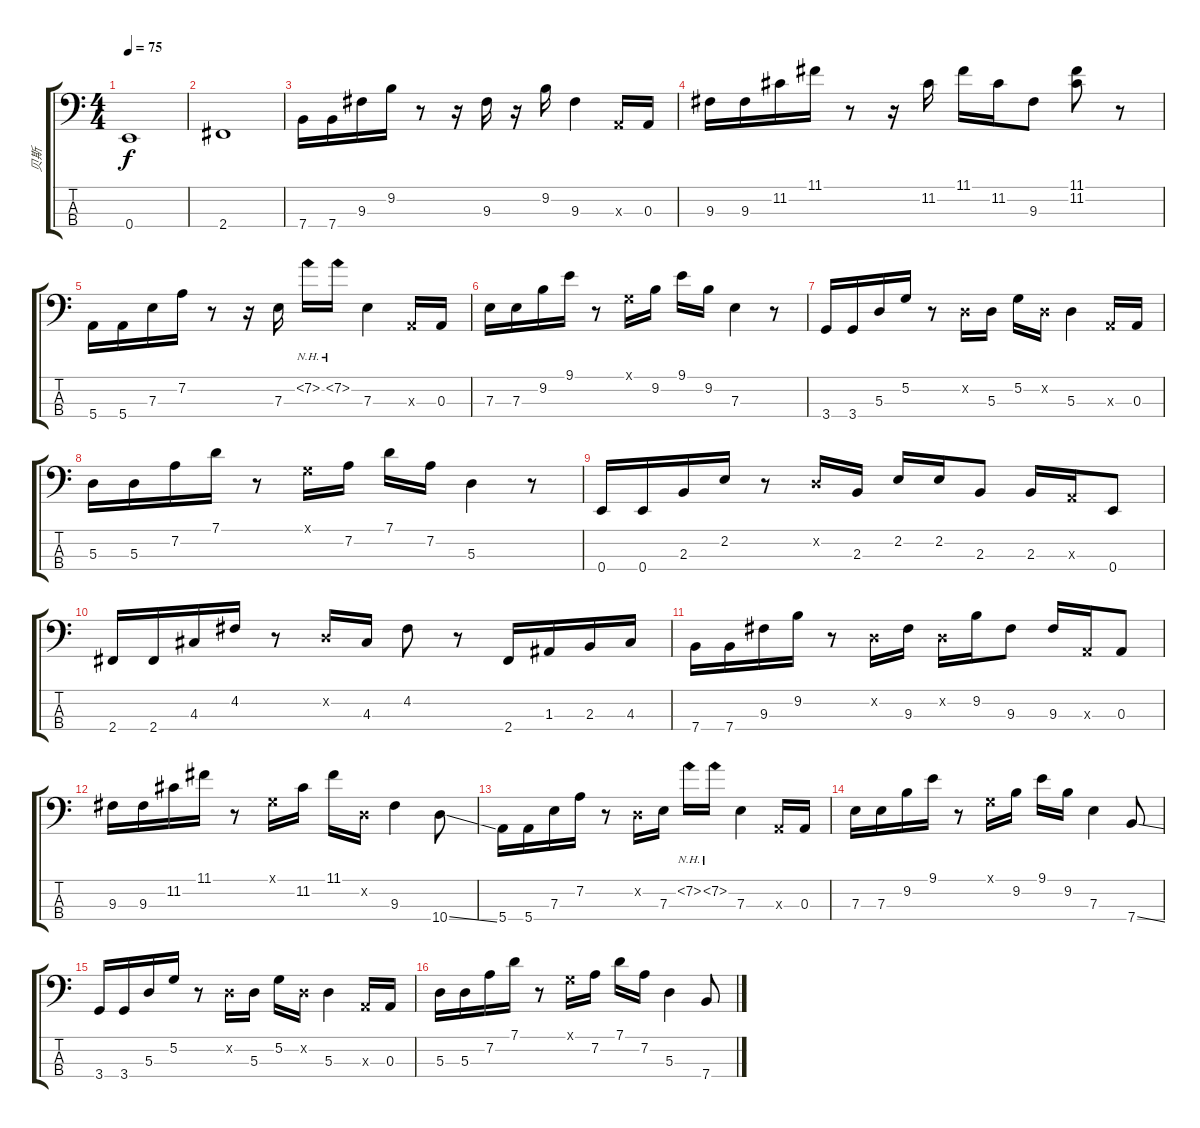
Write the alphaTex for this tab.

\track ("贝斯" "贝斯") {instrument acousticbass}
\staff {score tabs}
\tuning (G2 D2 A1 E1) {hide}
\ts (4 4)
\tempo 75
\clef f4
\ks c
0.4.1{dy f} |
2.4.1 |
7.4.16 7.4.16 9.3.16 9.2.16 r.8 r.16 9.3.16 r.16 9.2.16 9.3.4 0.3{x}.16 0.3.16 |
9.3.16 9.3.16 11.2.16 11.1.16 r.8 r.16 11.2.16 11.1.16 11.2.16 9.3.8 (11.1 11.2).8 r.8 |
5.4.16 5.4.16 7.3.16 7.2.16 r.8 r.16 7.3.16 7.2{nh}.16 7.2{nh}.16 7.3.4 0.3{x}.16 0.3.16 |
7.3.16 7.3.16 9.2.16 9.1.16 r.8 0.1{x}.16 9.2.16 9.1.16 9.2.16 7.3.4 r.8 |
3.4.16 3.4.16 5.3.16 5.2.16 r.8 0.2{x}.16 5.3.16 5.2.16 0.2{x}.16 5.3.4 0.3{x}.16 0.3.16 |
5.3.16 5.3.16 7.2.16 7.1.16 r.8 0.1{x}.16 7.2.16 7.1.16 7.2.16 5.3.4 r.8 |
0.4.16 0.4.16 2.3.16 2.2.16 r.8 0.2{x}.16 2.3.16 2.2.16 2.2.16 2.3.8 2.3.16 0.3{x}.16 0.4.8 |
2.4.16 2.4.16 4.3.16 4.2.16 r.8 0.2{x}.16 4.3.16 4.2.8 r.8 2.4.16 1.3.16 2.3.16 4.3.16 |
7.4.16 7.4.16 9.3.16 9.2.16 r.8 0.2{x}.16 9.3.16 0.2{x}.16 9.2.16 9.3.8 9.3.16 0.3{x}.16 0.3.8 |
9.3.16 9.3.16 11.2.16 11.1.16 r.8 0.1{x}.16 11.2.16 11.1.16 0.2{x}.16 9.3.4 10.4{ss}.8 |
5.4.16 5.4.16 7.3.16 7.2.16 r.8 0.2{x}.16 7.3.16 7.2{nh}.16 7.2{nh}.16 7.3.4 0.3{x}.16 0.3.16 |
7.3.16 7.3.16 9.2.16 9.1.16 r.8 0.1{x}.16 9.2.16 9.1.16 9.2.16 7.3.4 7.4{ss}.8 |
3.4.16 3.4.16 5.3.16 5.2.16 r.8 0.2{x}.16 5.3.16 5.2.16 0.2{x}.16 5.3.4 0.3{x}.16 0.3.16 |
5.3.16 5.3.16 7.2.16 7.1.16 r.8 0.1{x}.16 7.2.16 7.1.16 7.2.16 5.3.4 7.4{ss}.8
